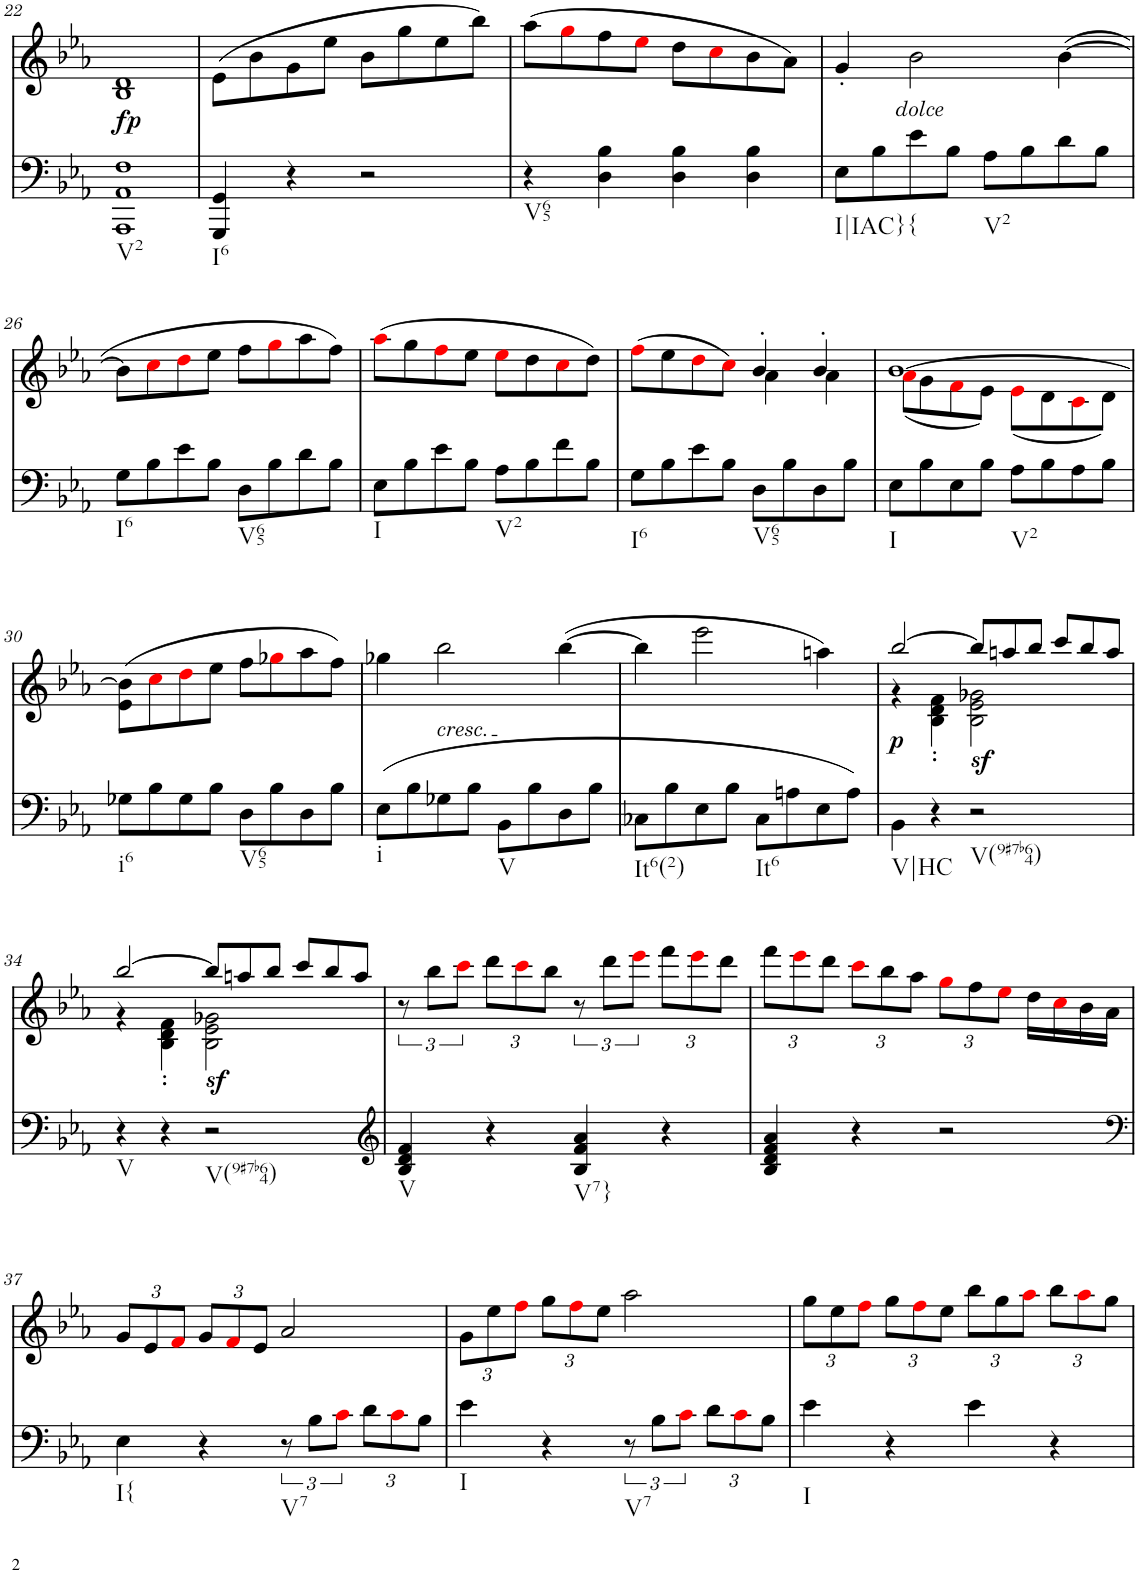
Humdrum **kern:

**kern	**dynam	**kern	**text	**dynam
*part2	*part2	*part1	*part1	*part1
*staff2	*staff2	*staff1	*staff1	*staff1
*I"piano	*	*I"piano	*	*
*I'Pno	*	*I'Pno	*	*
!!LO:PB:g=z
*clefF4	*	*clefG2	*	*
*k[b-e-a-]	*	*k[b-e-a-]	*	*
*c:	*	*c:	*	*
*M2/2	*	*M2/2	*	*
*met(c|)	*	*met(c|)	*	*
=22	=22	=22	=22	=22
!LO:TX:b:t=V2	!	!	!	!
!	!LO:DY:a	!	!	!
1AAA- 1AA- 1F	fp	1B- 1d	.	.
=23	=23	=23	=23	=23
!LO:TX:b:t=I6	!	!	!	!
4GGG/ 4GG/	.	(8e-\L	.	.
.	.	8b-\	.	.
4r	.	8g\	.	.
.	.	8ee-\J	.	.
2r	.	8b-\L	.	.
.	.	8gg\	.	.
.	.	8ee-\	.	.
.	.	8bb-\J)	.	.
=24	=24	=24	=24	=24
!LO:TX:b:t=V65	!	!	!	!
4r	.	(8aa-\L	.	.
.	.	8ggi\	.	.
4D\ 4B-\	.	8ff\	.	.
.	.	8ee-i\J	.	.
4D\ 4B-\	.	8dd\L	.	.
.	.	8cci\	.	.
4D\ 4B-\	.	8b-\	.	.
.	.	8a-\J)	.	.
=25	=25	=25	=25	=25
!LO:TX:b:t=I|IAC}{	!	!	!	!
8E-\L	.	4g'/	.	.
8B-\	.	.	.	.
!	!	!	!	!LO:DY:b
8e-\	.	2b-\	.	other-dynamics
8B-\J	.	.	.	.
!LO:TX:b:t=V2	!	!	!	!
8A-\L	.	.	.	.
8B-\	.	.	.	.
8d\	.	([4b-\	.	.
8B-\J	.	.	.	.
!!LO:LB:g=z
=26	=26	=26	=26	=26
!LO:TX:b:t=I6	!	!	!	!
8G\L	.	8b-\L]	.	.
8B-\	.	8cci\	.	.
8e-\	.	8ddi\	.	.
8B-\J	.	8ee-\J	.	.
!LO:TX:b:t=V65	!	!	!	!
8D\L	.	8ff\L	.	.
8B-\	.	8ggi\	.	.
8d\	.	8aa-\	.	.
8B-\J	.	8ff\J)	.	.
=27	=27	=27	=27	=27
!LO:TX:b:t=I	!	!	!	!
8E-\L	.	(8aa-i\L	.	.
8B-\	.	8gg\	.	.
8e-\	.	8ffi\	.	.
8B-\J	.	8ee-\J	.	.
!LO:TX:b:t=V2	!	!	!	!
8A-\L	.	8ee-i\L	.	.
8B-\	.	8dd\	.	.
8f\	.	8cci\	.	.
8B-\J	.	8dd\J)	.	.
=28	=28	=28	=28	=28
*	*	*^	*	*
!LO:TX:b:t=I6	!	!	!	!	!
8G\L	.	(>8ffi\L	2ryy	.	.
8B-\	.	8ee-\	.	.	.
8e-\	.	8ddi\	.	.	.
8B-\J	.	8cci\J)	.	.	.
!LO:TX:b:t=V65	!	!	!	!	!
8D\L	.	4b-'/	4a-\	.	.
8B-\	.	.	.	.	.
8D\	.	4b-'/	4a-\	.	.
8B-\J	.	.	.	.	.
=29	=29	=29	=29	=29	=29
!LO:TX:b:t=I	!	!	!	!	!
8E-\L	.	[1b-	(8a-i\L	.	.
8B-\	.	.	8g\	.	.
8E-\	.	.	8fi\	.	.
8B-\J	.	.	8e-\J)	.	.
!LO:TX:b:t=V2	!	!	!	!	!
8A-\L	.	.	(8e-i\L	.	.
8B-\	.	.	8d\	.	.
8A-\	.	.	8ci\	.	.
8B-\J	.	.	8d\J)	.	.
!!LO:LB:g=z
=30	=30	=30	=30	=30	=30
!LO:TX:b:t=i6	!	!	!	!	!
*	*	*v	*v	*	*
8G-X\L	.	(8e-\ 8b-\]L	.	.
8B-\	.	8cci\	.	.
8G-\	.	8ddi\	.	.
8B-\J	.	8ee-\J	.	.
!LO:TX:b:t=V65	!	!	!	!
8D\L	.	8ff\L	.	.
8B-\	.	8gg-Xi\	.	.
8D\	.	8aa-\	.	.
8B-\J	.	8ff\J)	.	.
=31	=31	=31	=31	=31
!LO:TX:b:t=i	!	!	!	!
(8E-\L	.	4gg-X\	.	.
8B-\	.	.	.	.
!	!	!LO:TX:b:i:t=cresc.	!	!
!	!	!	!LO:LY:b	!
8G-X\	.	2bb-\	<	.
8B-\J	.	.	.	.
!LO:TX:b:t=V	!	!	!	!
8BB-\L	.	.	.	.
8B-\	.	.	.	.
8D\	.	([4bb-\	.	.
8B-\J	.	.	.	.
=32	=32	=32	=32	=32
!LO:TX:b:t=It6(2)	!	!	!	!
8C-X\L	.	4bb-\]	.	.
8B-\	.	.	.	.
8E-\	.	2eee-\	.	.
8B-\J	.	.	.	.
!LO:TX:b:t=It6	!	!	!	!
8C-\L	.	.	.	.
8An\	.	.	.	.
8E-\	.	4aan\)	.	.
8A\J)	.	.	.	.
=33	=33	=33	=33	=33
*	*	*^	*	*
!LO:TX:b:t=V|HC	!	!	!	!	!
!	!	!	!	!LO:LY:b	!LO:DY:b
4BB-\	.	[>2bb-/	4r	p	p
4r	.	.	4B-\' 4d\' 4f\'	.	.
!LO:TX:b:t=V(9#7b64)	!	!	!	!	!
!	!LO:DY:a	!	!	!	!
2r	sf	12bb-/L]	2B-\ 2e-\ 2g-X\	.	.
.	.	12aan/	.	.	.
.	.	12bb-/J	.	.	.
*	*	*Xbrackettup	*	*	*
.	.	12ccc/L	.	.	.
.	.	12bb-/	.	.	.
.	.	12aa/J	.	.	.
!!LO:LB:g=z	!!
=34	=34	=34	=34	=34	=34
!LO:TX:b:t=V	!	!	!	!	!
4r	.	[2bb-/	4r	.	.
4r	.	.	4B-\' 4d\' 4f\'	.	.
!LO:TX:b:t=V(9#7b64)	!	!	!	!	!
!	!LO:DY:a	!	!	!	!
2r	sf	12bb-/L]	2B-\ 2e-\ 2g-X\	.	.
.	.	12aan/	.	.	.
.	.	12bb-/J	.	.	.
.	.	12ccc/L	.	.	.
.	.	12bb-/	.	.	.
.	.	12aa/J	.	.	.
*	*	*v	*v	*	*
=35	=35	=35	=35	=35
*clefG2	*	*	*	*
*	*	*brackettup	*	*
!LO:TX:b:t=V	!	!	!	!
4B-/ 4d/ 4f/	.	12r	.	.
.	.	12bb-\L	.	.
.	.	12ccci\J	.	.
*	*	*Xbrackettup	*	*
4r	.	12ddd\L	.	.
.	.	12ccci\	.	.
.	.	12bb-\J	.	.
*	*	*brackettup	*	*
!LO:TX:b:t=V7}	!	!	!	!
4B-/ 4f/ 4a-/	.	12r	.	.
.	.	12ddd\L	.	.
.	.	12eee-i\J	.	.
*	*	*Xbrackettup	*	*
4r	.	12fff\L	.	.
.	.	12eee-i\	.	.
.	.	12ddd\J	.	.
=36	=36	=36	=36	=36
4B-/ 4d/ 4f/ 4a-/	.	12fff\L	.	.
.	.	12eee-i\	.	.
.	.	12ddd\J	.	.
4r	.	12ccci\L	.	.
.	.	12bb-\	.	.
.	.	12aa-\J	.	.
2r	.	12ggi\L	.	.
.	.	12ff\	.	.
.	.	12ee-i\J	.	.
.	.	16dd\LL	.	.
.	.	16cci\	.	.
.	.	16b-\	.	.
.	.	16a-\JJ	.	.
!!LO:LB:g=z
=37	=37	=37	=37	=37
*clefF4	*	*	*	*
!LO:TX:b:t=I{	!	!	!	!
4E-\	.	12g/L	.	.
.	.	12e-/	.	.
.	.	12fi/J	.	.
4r	.	12g/L	.	.
.	.	12fi/	.	.
.	.	12e-/J	.	.
!LO:TX:b:t=V7	!	!	!	!
12r	.	2a-/	.	.
12B-\L	.	.	.	.
12ci\J	.	.	.	.
*Xbrackettup	*	*	*	*
12d\L	.	.	.	.
12ci\	.	.	.	.
12B-\J	.	.	.	.
=38	=38	=38	=38	=38
!LO:TX:b:t=I	!	!	!	!
4e-\	.	12g\L	.	.
.	.	12ee-\	.	.
.	.	12ffi\J	.	.
4r	.	12gg\L	.	.
.	.	12ffi\	.	.
.	.	12ee-\J	.	.
*brackettup	*	*	*	*
!LO:TX:b:t=V7	!	!	!	!
12r	.	2aa-\	.	.
12B-\L	.	.	.	.
12ci\J	.	.	.	.
*Xbrackettup	*	*	*	*
12d\L	.	.	.	.
12ci\	.	.	.	.
12B-\J	.	.	.	.
=39	=39	=39	=39	=39
!LO:TX:b:t=I	!	!	!	!
4e-\	.	12gg\L	.	.
.	.	12ee-\	.	.
.	.	12ffi\J	.	.
4r	.	12gg\L	.	.
.	.	12ffi\	.	.
.	.	12ee-\J	.	.
4e-\	.	12bb-\L	.	.
.	.	12gg\	.	.
.	.	12aa-i\J	.	.
4r	.	12bb-\L	.	.
.	.	12aa-i\	.	.
.	.	12gg\J	.	.
=	=	=	=	=
*-	*-	*-	*-	*-
